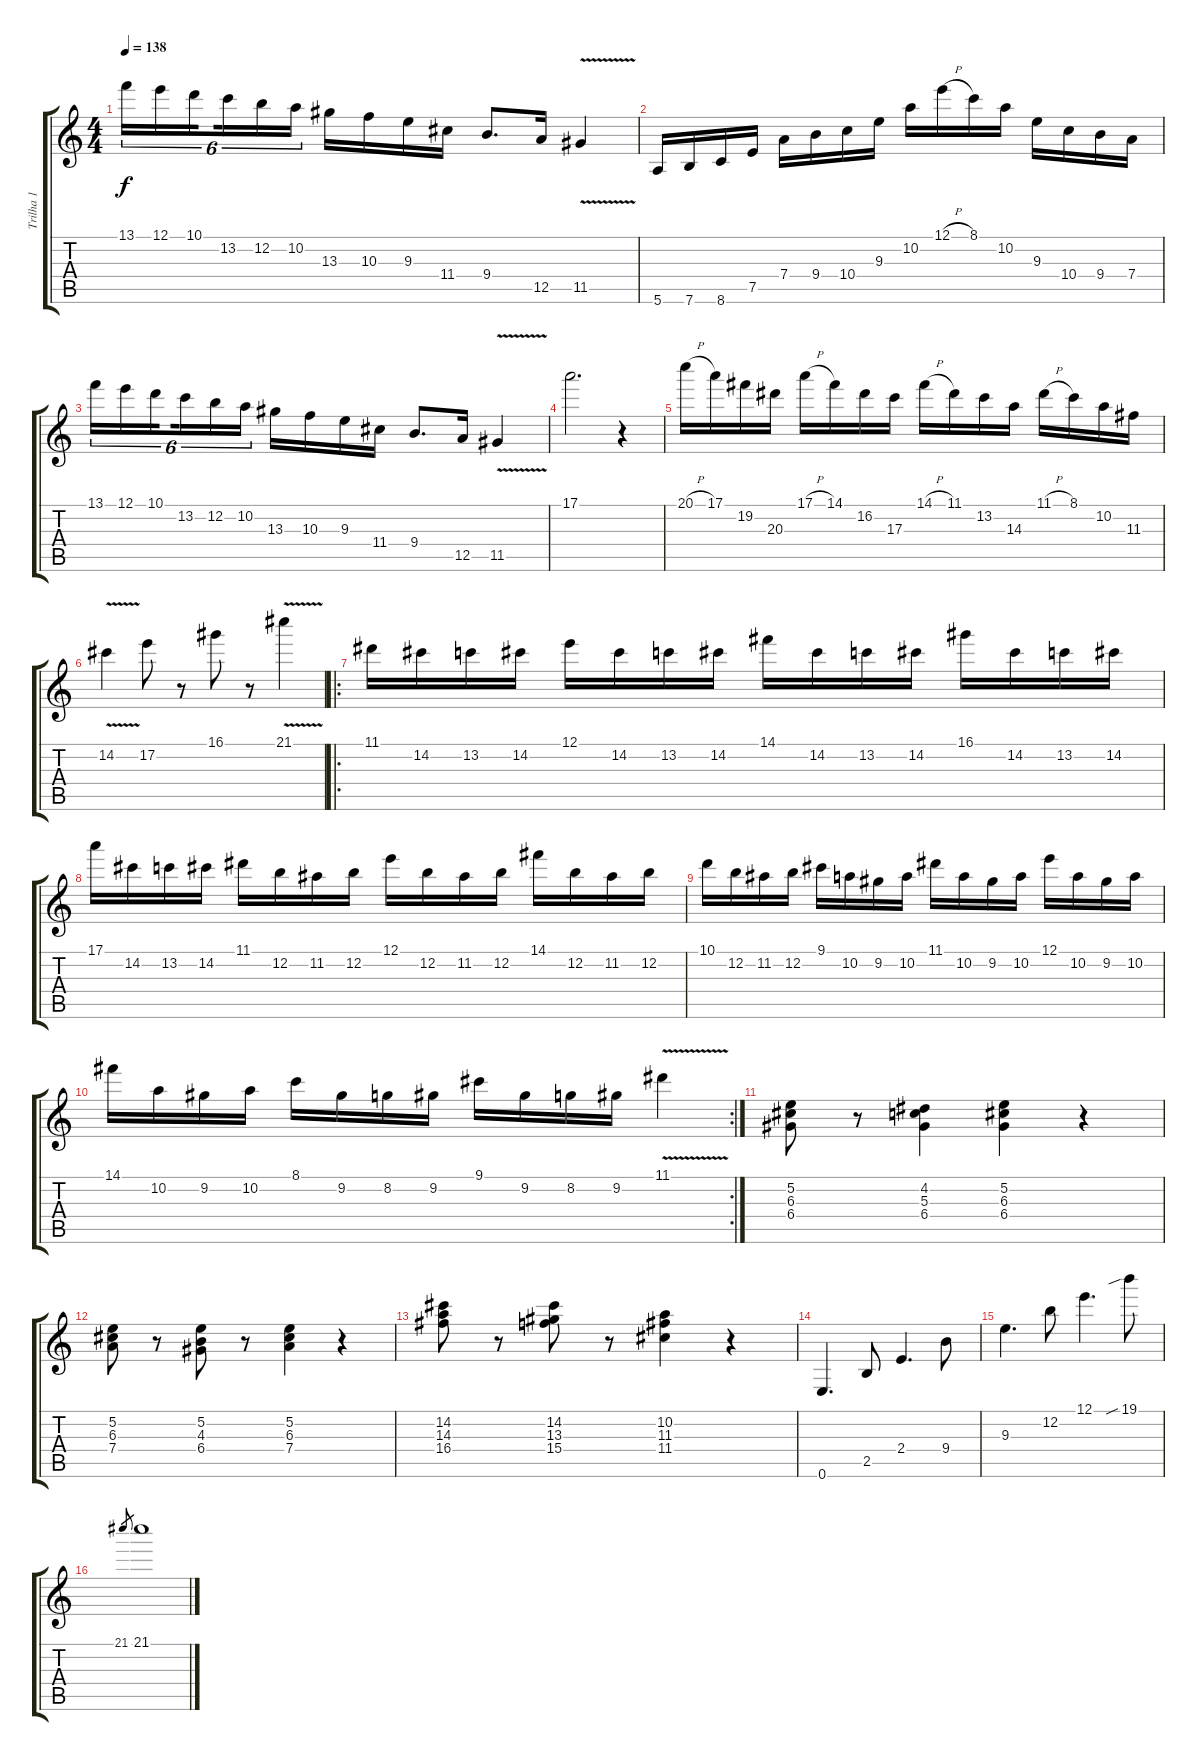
\track ("Trilha 1" "Trilha 1") {instrument overdrivenguitar}
\staff {score tabs}
\tuning (E4 B3 G3 D3 A2 E2) {hide}
\ts (4 4)
\tempo 138
\clef g2
\ks c
13.1.16{tu (6 4) dy f} 12.1.16{tu (6 4)} 10.1.16{tu (6 4) beam splitsecondary} 13.2.16{tu (6 4)} 12.2.16{tu (6 4)} 10.2.16{tu (6 4)} 13.3.16 10.3.16 9.3.16 11.4.16 9.4.8{d} 12.5.16 11.5{v}.4 |
5.6.16 7.6.16 8.6.16 7.5.16 7.4.16 9.4.16 10.4.16 9.3.16 10.2.16 12.1{h}.16 8.1.16 10.2.16 9.3.16 10.4.16 9.4.16 7.4.16 |
13.1.16{tu (6 4)} 12.1.16{tu (6 4)} 10.1.16{tu (6 4) beam splitsecondary} 13.2.16{tu (6 4)} 12.2.16{tu (6 4)} 10.2.16{tu (6 4)} 13.3.16 10.3.16 9.3.16 11.4.16 9.4.8{d} 12.5.16 11.5{v}.4 |
17.1.2{d} r.4 |
20.1{h}.16 17.1.16 19.2.16 20.3.16 17.1{h}.16 14.1.16 16.2.16 17.3.16 14.1{h}.16 11.1.16 13.2.16 14.3.16 11.1{h}.16 8.1.16 10.2.16 11.3.16 |
14.2{v}.4 17.2.8 r.8 16.1.8 r.8 21.1{v}.4 |
\ro
11.1.16 14.2.16 13.2.16 14.2.16 12.1.16 14.2.16 13.2.16 14.2.16 14.1.16 14.2.16 13.2.16 14.2.16 16.1.16 14.2.16 13.2.16 14.2.16 |
17.1.16 14.2.16 13.2.16 14.2.16 11.1.16 12.2.16 11.2.16 12.2.16 12.1.16 12.2.16 11.2.16 12.2.16 14.1.16 12.2.16 11.2.16 12.2.16 |
10.1.16 12.2.16 11.2.16 12.2.16 9.1.16 10.2.16 9.2.16 10.2.16 11.1.16 10.2.16 9.2.16 10.2.16 12.1.16 10.2.16 9.2.16 10.2.16 |
\rc 2
14.1.16 10.2.16 9.2.16 10.2.16 8.1.16 9.2.16 8.2.16 9.2.16 9.1.16 9.2.16 8.2.16 9.2.16 11.1{v}.4 |
(5.2 6.3 6.4).8 r.8 (4.2 5.3 6.4).4 (5.2 6.3 6.4).4 r.4 |
(5.2 6.3 7.4).8 r.8 (5.2 4.3 6.4).8 r.8 (5.2 6.3 7.4).4 r.4 |
(14.2 14.3 16.4).8 r.8 (14.2 13.3 15.4).8 r.8 (10.2 11.3 11.4).4 r.4 |
0.6.4{d} 2.5.8 2.4.4{d} 9.4.8 |
9.3.4{d} 12.2.8 12.1.4{d} 19.1{sib}.8 |
21.1.8{gr} 21.1.1
